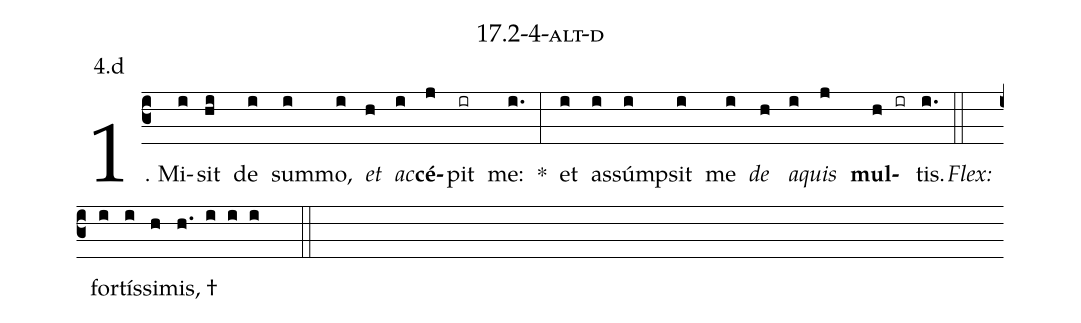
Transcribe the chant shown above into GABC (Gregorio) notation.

name: 17.2-4-alt-d;
annotation: 4.d;
%%
(c3)1. Mi(i)sit(hi) de(i) sum(i)mo,(i) <i>et</i>(h) <i>ac</i>(i)<b>cé</b>(j)pit(ir) me:(i.) *(:) et(i) as(i)súmp(i)sit(i) me(i) <i>de</i>(h) <i>a</i>(i)<i>quis</i>(j) <b>mul</b>(h ir)tis.(i.) (::)
<i>Flex:</i>()  for(i)tís(i)si(h)mis, †(h. i i i  ::)

%E(i) u(h) o(i) u(j) a(h) e.(i.) (::)
